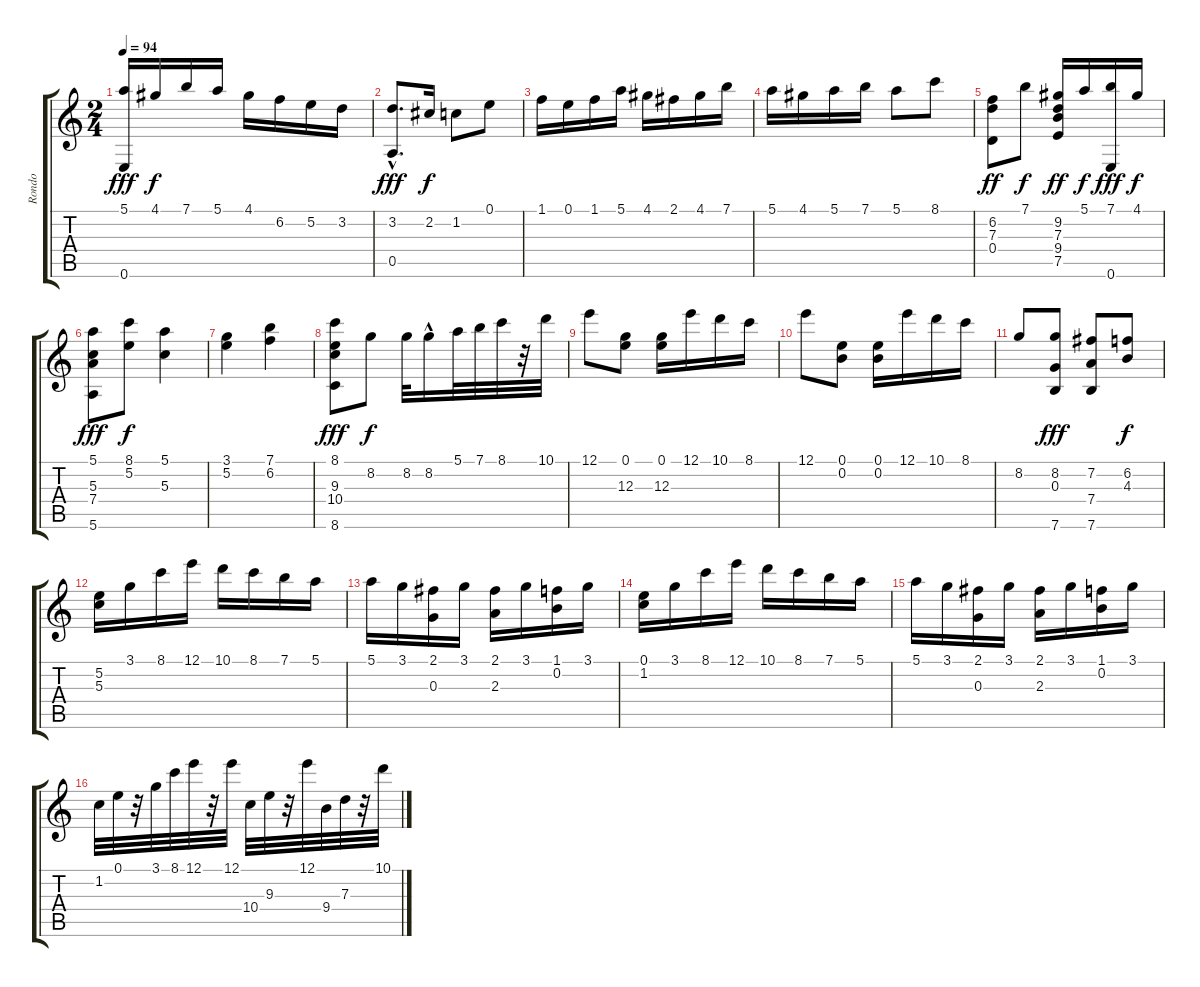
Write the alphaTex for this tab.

\track ("Rondo" "Rondo") {instrument acousticguitarnylon}
\staff {score tabs}
\tuning (E4 B3 G3 D3 A2 E2) {hide}
\ts (2 4)
\tempo 94
\clef g2
\ks c
(5.1 0.6).16{dy fff} 4.1.16{dy f} 7.1.16 5.1.16 4.1.16 6.2.16 5.2.16 3.2.16 |
(3.2{hac} 0.5).8{d dy fff} 2.2.16{dy f} 1.2.8 0.1.8 |
1.1.16 0.1.16 1.1.16 5.1.16 4.1.16 2.1.16 4.1.16 7.1.16 |
5.1.16 4.1.16 5.1.16 7.1.16 5.1.8 8.1.8 |
(6.2 7.3 0.4).8{dy ff} 7.1.8{dy f} (9.2 7.3 9.4 7.5).16{dy ff} 5.1.16{dy f} (7.1 0.6).16{dy fff} 4.1.16{dy f} |
(5.1 5.3 7.4 5.6).8{dy fff} (8.1 5.2).8{dy f} (5.1 5.3).4 |
(3.1 5.2).4 (7.1 6.2).4 |
(8.1 9.3 10.4 8.6).8{dy fff} 8.2.8{dy f} 8.2.32 8.2{hac}.16 5.1.32 7.1.32 8.1.32 r.32 10.1.32 |
12.1.8 (0.1 12.3).8 (0.1 12.3).16 12.1.16 10.1.16 8.1.16 |
12.1.8 (0.1 0.2).8 (0.1 0.2).16 12.1.16 10.1.16 8.1.16 |
8.2.8 (8.2 0.3 7.6).8{dy fff} (7.2 7.4 7.6).8 (6.2 4.3).8{dy f} |
(5.2 5.3).16 3.1.16 8.1.16 12.1.16 10.1.16 8.1.16 7.1.16 5.1.16 |
5.1.16 3.1.16 (2.1 0.3).16 3.1.16 (2.1 2.3).16 3.1.16 (1.1 0.2).16 3.1.16 |
(0.1 1.2).16 3.1.16 8.1.16 12.1.16 10.1.16 8.1.16 7.1.16 5.1.16 |
5.1.16 3.1.16 (2.1 0.3).16 3.1.16 (2.1 2.3).16 3.1.16 (1.1 0.2).16 3.1.16 |
1.2.32 0.1.32 r.32 3.1.32 8.1.32 12.1.32 r.32 12.1.32 10.4.32 9.3.32 r.32 12.1.32 9.4.32 7.3.32 r.32 10.1.32
